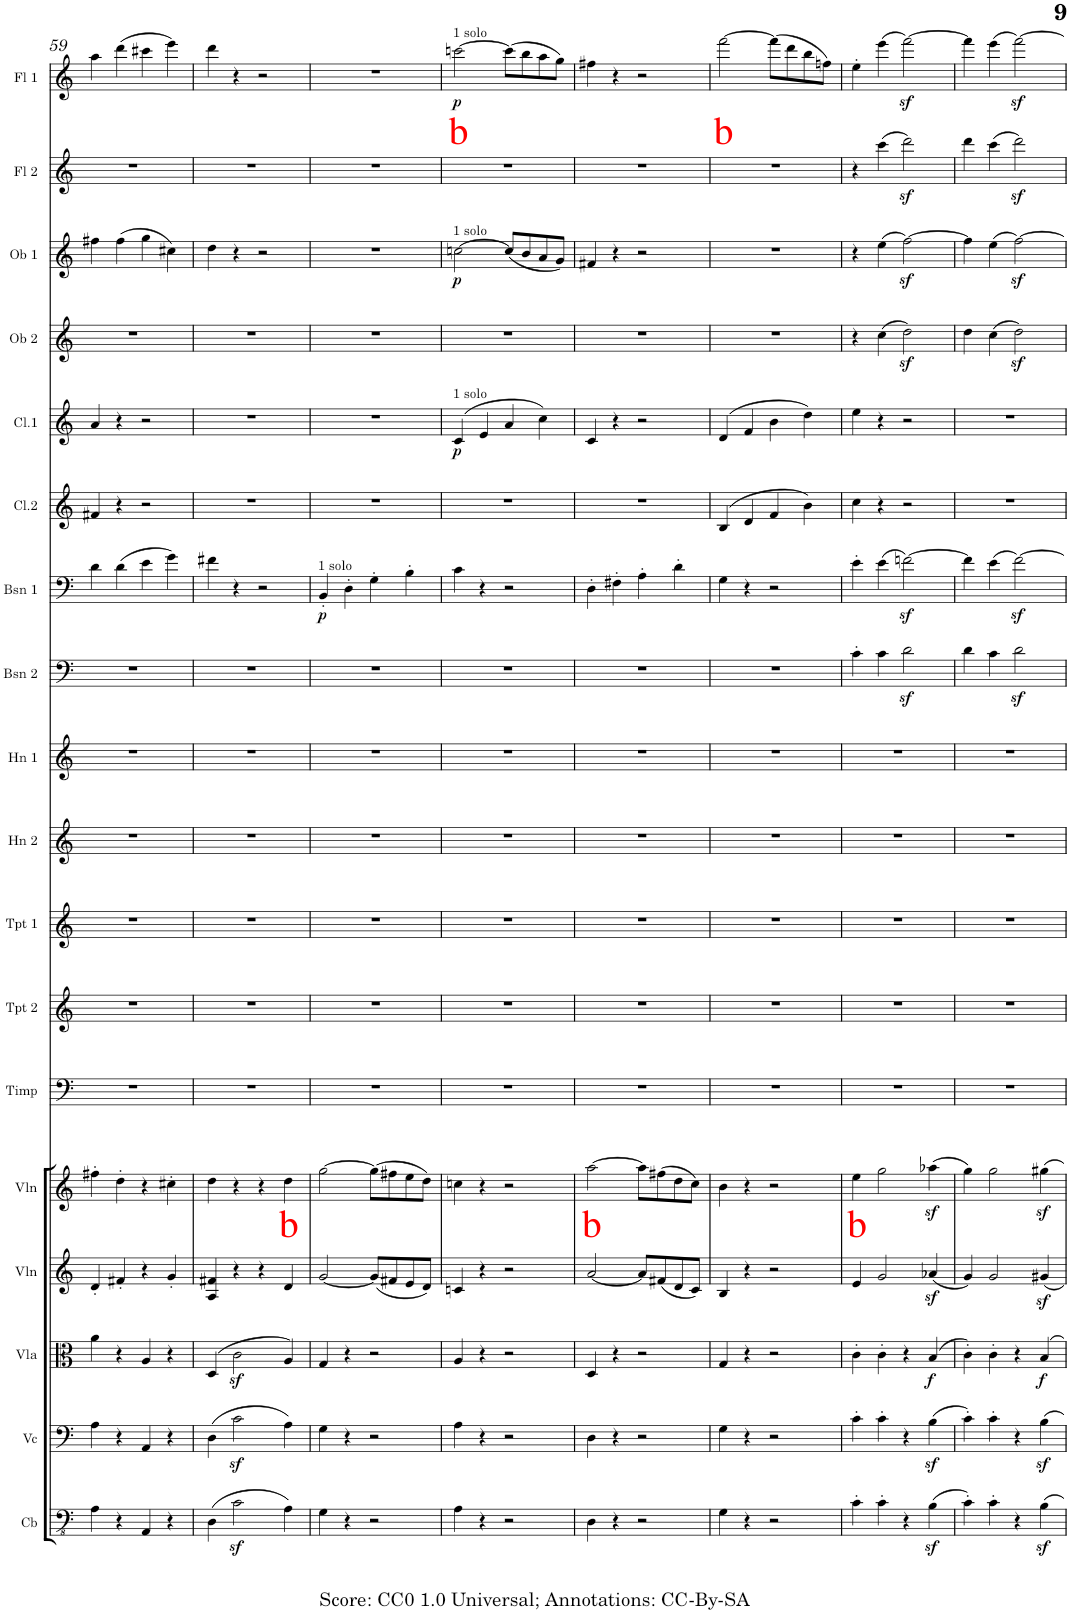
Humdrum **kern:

**kern	**kern	**kern	**dynam	**kern	**kern	**text	**kern	**kern	**kern	**kern	**kern	**kern	**kern	**dynam	**kern	**kern	**dynam	**kern	**kern	**dynam	**kern	**kern	**text	**dynam
*part18	*part17	*part16	*part16	*part15	*part14	*part14	*part13	*part12	*part11	*part10	*part9	*part8	*part7	*part7	*part6	*part5	*part5	*part4	*part3	*part3	*part2	*part1	*part1	*part1
*staff18	*staff17	*staff16	*staff16	*staff15	*staff14	*staff14	*staff13	*staff12	*staff11	*staff10	*staff9	*staff8	*staff7	*staff7	*staff6	*staff5	*staff5	*staff4	*staff3	*staff3	*staff2	*staff1	*staff1	*staff1
*I"Contrabass	*I"Violoncello	*I"Viola	*	*I"Violin	*I"Violin	*	*I"Timpani	*I"C Trumpet 2	*I"C Trumpet 1	*I"C Horn 2	*I"C Horn 1	*I"Bassoon 2	*I"Bassoon 1	*	*I"C Clarinet 2	*I"C Clarinet 1	*	*I"Oboe 2	*I"Oboe 1	*	*I"Flute 2	*I"Flute 1	*	*
*I'Cb	*I'Vc	*I'Vla	*	*I'Vln	*I'Vln	*	*I'Timp	*I'Tpt 2	*I'Tpt 1	*I'Hn 2	*I'Hn 1	*I'Bsn 2	*I'Bsn 1	*	*I'Cl.2	*I'Cl.1	*	*I'Ob 2	*I'Ob 1	*	*I'Fl 2	*I'Fl 1	*	*
!!LO:PB:g=z
*clefFv4	*clefF4	*clefC3	*	*clefG2	*clefG2	*	*clefF4	*clefG2	*clefG2	*clefG2	*clefG2	*clefF4	*clefF4	*	*clefG2	*clefG2	*	*clefG2	*clefG2	*	*clefG2	*clefG2	*	*
*	*	*	*	*	*	*	*	*	*	*Trd7c12	*Trd7c12	*	*	*	*Trd1c2	*Trd1c2	*	*	*	*	*	*	*	*
*k[]	*k[]	*k[]	*	*k[]	*k[]	*	*k[]	*k[]	*k[]	*k[]	*k[]	*k[]	*k[]	*	*k[]	*k[]	*	*k[]	*k[]	*	*k[]	*k[]	*	*
*M2/2	*M2/2	*M2/2	*	*M2/2	*M2/2	*	*M2/2	*M2/2	*M2/2	*M2/2	*M2/2	*M2/2	*M2/2	*	*M2/2	*M2/2	*	*M2/2	*M2/2	*	*M2/2	*M2/2	*	*
*met(c|)	*met(c|)	*met(c|)	*	*met(c|)	*met(c|)	*	*met(c|)	*met(c|)	*met(c|)	*met(c|)	*met(c|)	*met(c|)	*met(c|)	*	*met(c|)	*met(c|)	*	*met(c|)	*met(c|)	*	*met(c|)	*met(c|)	*	*
=59	=59	=59	=59	=59	=59	=59	=59	=59	=59	=59	=59	=59	=59	=59	=59	=59	=59	=59	=59	=59	=59	=59	=59	=59
4AA\	4A\	4a\	.	4d'/	4ff#X'\	.	1r	1r	1r	1r	1r	1r	4d\	.	4f#X/	4a/	.	1r	4ff#X\	.	1r	4aa\	.	.
4r	4r	4r	.	4f#X'/	4dd'\	.	.	.	.	.	.	.	(4d\	.	4r	4r	.	.	(4ff#\	.	.	(4ddd\	.	.
4AAA/	4AA/	4A/	.	4r	4r	.	.	.	.	.	.	.	4e\	.	2r	2r	.	.	4gg\	.	.	4ccc#X\	.	.
4r	4r	4r	.	4g'/	4cc#X'\	.	.	.	.	.	.	.	4g\)	.	.	.	.	.	4cc#X\)	.	.	4eee\)	.	.
=60	=60	=60	=60	=60	=60	=60	=60	=60	=60	=60	=60	=60	=60	=60	=60	=60	=60	=60	=60	=60	=60	=60	=60	=60
(4DD\	(4D\	(4D/	.	4A/ 4f#X/	4dd\	.	1r	1r	1r	1r	1r	1r	4f#X\	.	1r	1r	.	1r	4dd\	.	1r	4ddd\	.	.
2Cz<\	2cz<\	2cz<\	.	4r	4r	.	.	.	.	.	.	.	4r	.	.	.	.	.	4r	.	.	4r	.	.
.	.	.	.	4r	4r	.	.	.	.	.	.	.	2r	.	.	.	.	.	2r	.	.	2r	.	.
!	!	!	!	!	!	!LO:LY:b:color=#FF0000	!	!	!	!	!	!	!	!	!	!	!	!	!	!	!	!	!	!
4AA\)	4A\)	4A/)	.	4d/	4dd\	b	.	.	.	.	.	.	.	.	.	.	.	.	.	.	.	.	.	.
=61	=61	=61	=61	=61	=61	=61	=61	=61	=61	=61	=61	=61	=61	=61	=61	=61	=61	=61	=61	=61	=61	=61	=61	=61
!	!	!	!	!	!	!	!	!	!	!	!	!	!LO:TX:a:t=1 solo	!	!	!	!	!	!	!	!	!	!	!
!	!	!	!	!	!	!	!	!	!	!	!	!	!	!LO:DY:b	!	!	!	!	!	!	!	!	!	!
4GG\	4G\	4G/	.	[2g/	[2gg\	.	1r	1r	1r	1r	1r	1r	4BB'/	p	1r	1r	.	1r	1r	.	1r	1r	.	.
4r	4r	4r	.	.	.	.	.	.	.	.	.	.	4D'\	.	.	.	.	.	.	.	.	.	.	.
2r	2r	2r	.	(8g/L]	(8gg\L]	.	.	.	.	.	.	.	4G'\	.	.	.	.	.	.	.	.	.	.	.
.	.	.	.	8f#X/	8ff#X\	.	.	.	.	.	.	.	.	.	.	.	.	.	.	.	.	.	.	.
.	.	.	.	8e/	8ee\	.	.	.	.	.	.	.	4B'\	.	.	.	.	.	.	.	.	.	.	.
.	.	.	.	8d/J)	8dd\J)	.	.	.	.	.	.	.	.	.	.	.	.	.	.	.	.	.	.	.
=62	=62	=62	=62	=62	=62	=62	=62	=62	=62	=62	=62	=62	=62	=62	=62	=62	=62	=62	=62	=62	=62	=62	=62	=62
!	!	!	!	!	!	!	!	!	!	!	!	!	!	!	!	!	!	!	!	!	!	!LO:TX:a:t=1 solo	!	!
!	!	!	!	!	!	!	!	!	!	!	!	!	!	!	!	!	!	!	!LO:TX:a:t=1 solo	!	!	!	!	!
!	!	!	!	!	!	!	!	!	!	!	!	!	!	!	!	!LO:TX:a:t=1 solo	!	!	!	!	!	!	!	!
!	!	!	!	!	!	!	!	!	!	!	!	!	!	!	!	!	!LO:DY:b	!	!	!LO:DY:b	!	!	!LO:LY:b:color=#FF0000	!LO:DY:b
4AA\	4A\	4A/	.	4cn/	4ccn\	.	1r	1r	1r	1r	1r	1r	4c\	.	1r	(4c/	p	1r	[2ccn\	p	1r	[2cccn\	b	p
4r	4r	4r	.	4r	4r	.	.	.	.	.	.	.	4r	.	.	4e/	.	.	.	.	.	.	.	.
2r	2r	2r	.	2r	2r	.	.	.	.	.	.	.	2r	.	.	4a/	.	.	(8cc/L]	.	.	(8ccc\L]	.	.
.	.	.	.	.	.	.	.	.	.	.	.	.	.	.	.	.	.	.	8b/	.	.	8bb\	.	.
.	.	.	.	.	.	.	.	.	.	.	.	.	.	.	.	4cc\)	.	.	8a/	.	.	8aa\	.	.
.	.	.	.	.	.	.	.	.	.	.	.	.	.	.	.	.	.	.	8g/J)	.	.	8gg\J)	.	.
=63	=63	=63	=63	=63	=63	=63	=63	=63	=63	=63	=63	=63	=63	=63	=63	=63	=63	=63	=63	=63	=63	=63	=63	=63
!	!	!	!	!	!	!LO:LY:b:color=#FF0000	!	!	!	!	!	!	!	!	!	!	!	!	!	!	!	!	!	!
4DD\	4D\	4D/	.	[2a/	[2aa\	b	1r	1r	1r	1r	1r	1r	4D'\	.	1r	4c/	.	1r	4f#X/	.	1r	4ff#X\	.	.
4r	4r	4r	.	.	.	.	.	.	.	.	.	.	4F#X'\	.	.	4r	.	.	4r	.	.	4r	.	.
2r	2r	2r	.	8a/L]	8aa\L]	.	.	.	.	.	.	.	4A'\	.	.	2r	.	.	2r	.	.	2r	.	.
.	.	.	.	(8f#X/	(8ff#X\	.	.	.	.	.	.	.	.	.	.	.	.	.	.	.	.	.	.	.
.	.	.	.	8d/	8dd\	.	.	.	.	.	.	.	4d'\	.	.	.	.	.	.	.	.	.	.	.
.	.	.	.	8c/J)	8cc\J)	.	.	.	.	.	.	.	.	.	.	.	.	.	.	.	.	.	.	.
=64	=64	=64	=64	=64	=64	=64	=64	=64	=64	=64	=64	=64	=64	=64	=64	=64	=64	=64	=64	=64	=64	=64	=64	=64
!	!	!	!	!	!	!	!	!	!	!	!	!	!	!	!	!	!	!	!	!	!	!	!LO:LY:b:color=#FF0000	!
4GG\	4G\	4G/	.	4B/	4b\	.	1r	1r	1r	1r	1r	1r	4G\	.	(4B/	(4d/	.	1r	1r	.	1r	[2fff\	b	.
4r	4r	4r	.	4r	4r	.	.	.	.	.	.	.	4r	.	4d/	4f/	.	.	.	.	.	.	.	.
2r	2r	2r	.	2r	2r	.	.	.	.	.	.	.	2r	.	4f/	4b\	.	.	.	.	.	(8fff\L]	.	.
.	.	.	.	.	.	.	.	.	.	.	.	.	.	.	.	.	.	.	.	.	.	8ddd\	.	.
.	.	.	.	.	.	.	.	.	.	.	.	.	.	.	4b\)	4dd\)	.	.	.	.	.	8bb\	.	.
.	.	.	.	.	.	.	.	.	.	.	.	.	.	.	.	.	.	.	.	.	.	8ffn\J)	.	.
=65	=65	=65	=65	=65	=65	=65	=65	=65	=65	=65	=65	=65	=65	=65	=65	=65	=65	=65	=65	=65	=65	=65	=65	=65
!	!	!	!	!	!	!LO:LY:b:color=#FF0000	!	!	!	!	!	!	!	!	!	!	!	!	!	!	!	!	!	!
4C'\	4c'\	4c'\	.	4e/	4ee\	b	1r	1r	1r	1r	1r	4c'\	4e'\	.	4cc\	4ee\	.	4r	4r	.	4r	4ee'\	.	.
4C'\	4c'\	4c'\	.	2g/	2gg\	.	.	.	.	.	.	4c\	(4e\	.	4r	4r	.	(4cc\	(4ee\	.	(4ccc\	(4eee\	.	.
4r	4r	4r	.	.	.	.	.	.	.	.	.	2dz<\	[2fnz<\)	.	2r	2r	.	2ddz<\)	[2ffz<\)	.	2dddz<\)	[2fffz<\)	.	.
!	!	!	!LO:DY:b	!	!	!	!	!	!	!	!	!	!	!	!	!	!	!	!	!	!	!	!	!
(4BBz<\	(4Bz<\	(4B/	f	(4a-Xz</	(4aa-Xz<\	.	.	.	.	.	.	.	.	.	.	.	.	.	.	.	.	.	.	.
=66	=66	=66	=66	=66	=66	=66	=66	=66	=66	=66	=66	=66	=66	=66	=66	=66	=66	=66	=66	=66	=66	=66	=66	=66
4C'\)	4c'\)	4c'\)	.	4g/)	4gg\)	.	1r	1r	1r	1r	1r	4d\	4f\]	.	1r	1r	.	4dd\	4ff\]	.	4ddd\	4fff\]	.	.
4C'\	4c'\	4c'\	.	2g/	2gg\	.	.	.	.	.	.	4c\	(4e\	.	.	.	.	(4cc\	(4ee\	.	(4ccc\	(4eee\	.	.
4r	4r	4r	.	.	.	.	.	.	.	.	.	2dz<\	[2fz<\)	.	.	.	.	2ddz<\)	[2ffz<\)	.	2dddz<\)	[2fffz<\)	.	.
!	!	!	!LO:DY:b	!	!	!	!	!	!	!	!	!	!	!	!	!	!	!	!	!	!	!	!	!
4BBz<\	4Bz<\	4B/	f	4g#Xz</	4gg#Xz<\	.	.	.	.	.	.	.	.	.	.	.	.	.	.	.	.	.	.	.
=	=	=	=	=	=	=	=	=	=	=	=	=	=	=	=	=	=	=	=	=	=	=	=	=
*-	*-	*-	*-	*-	*-	*-	*-	*-	*-	*-	*-	*-	*-	*-	*-	*-	*-	*-	*-	*-	*-	*-	*-	*-
